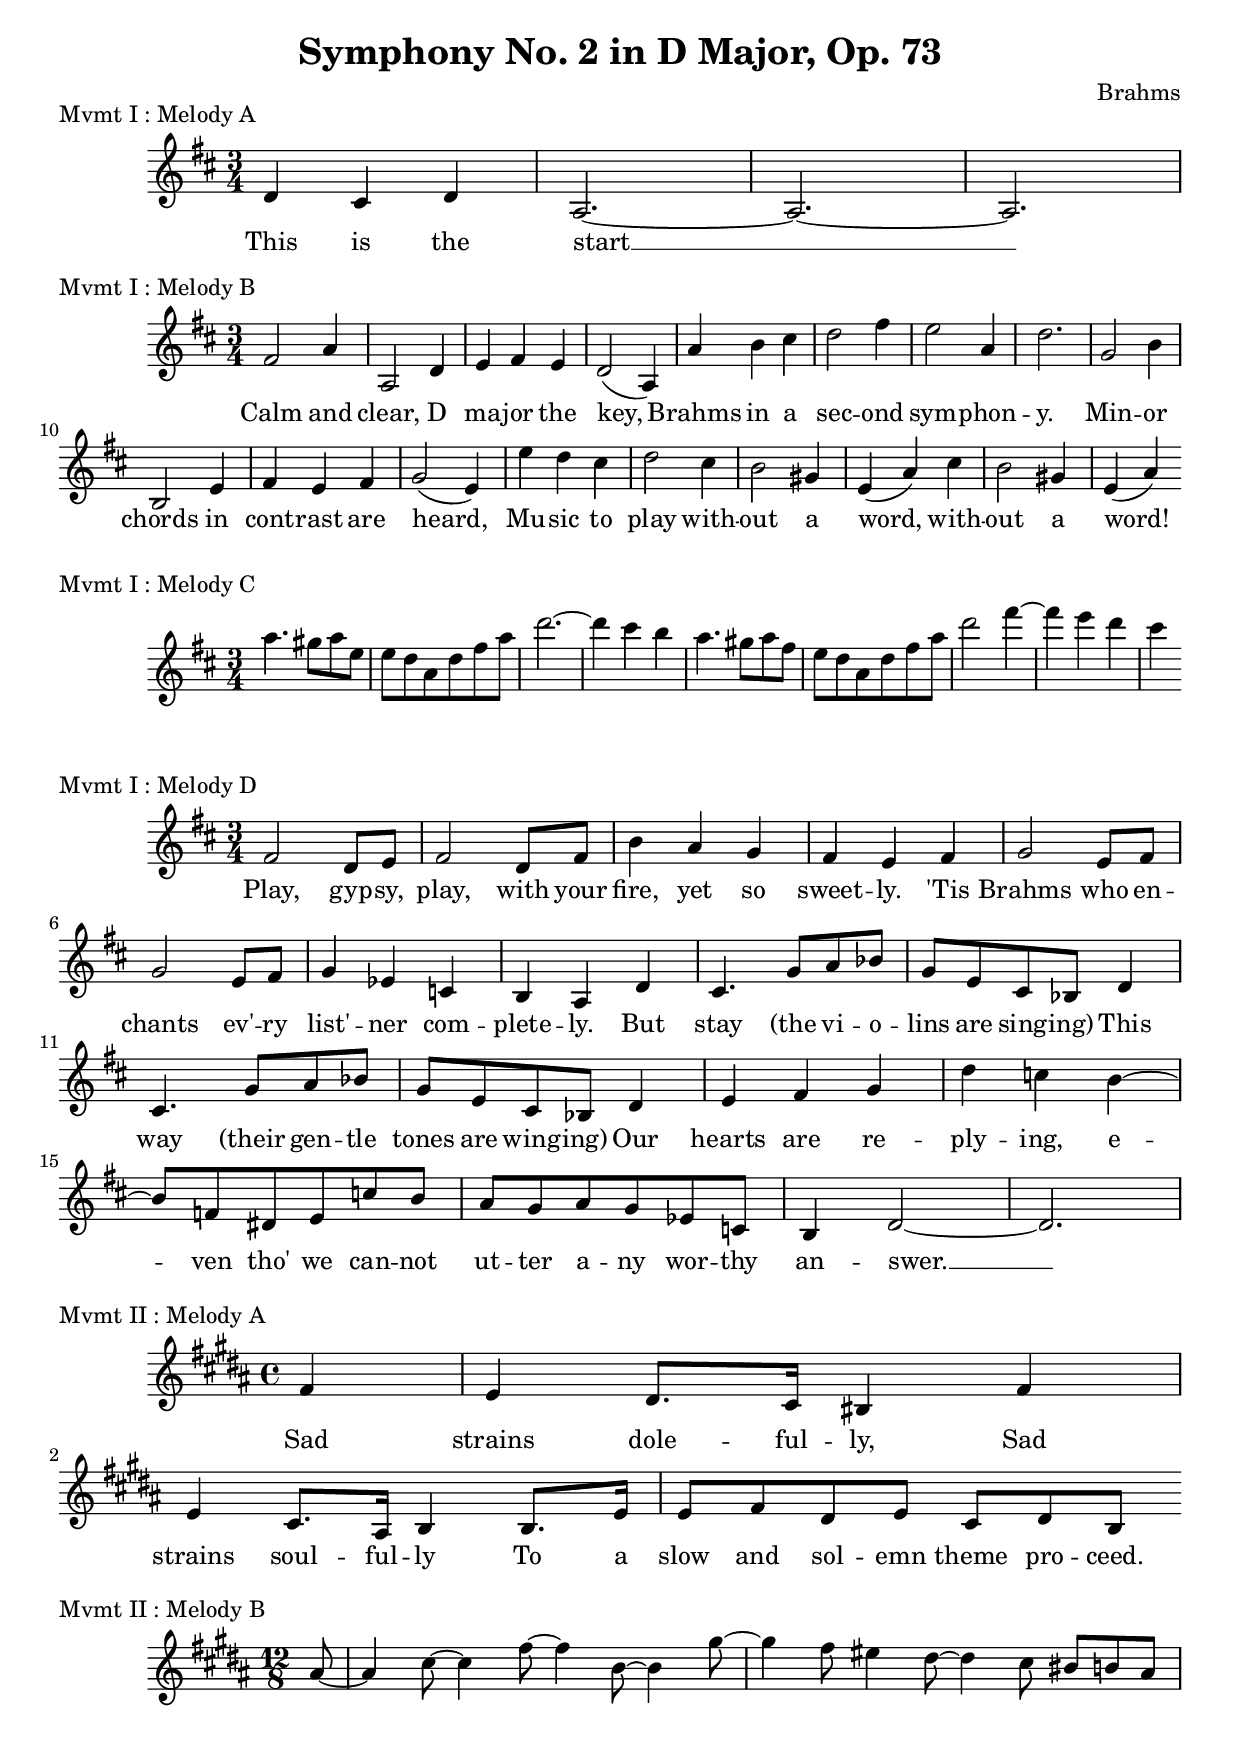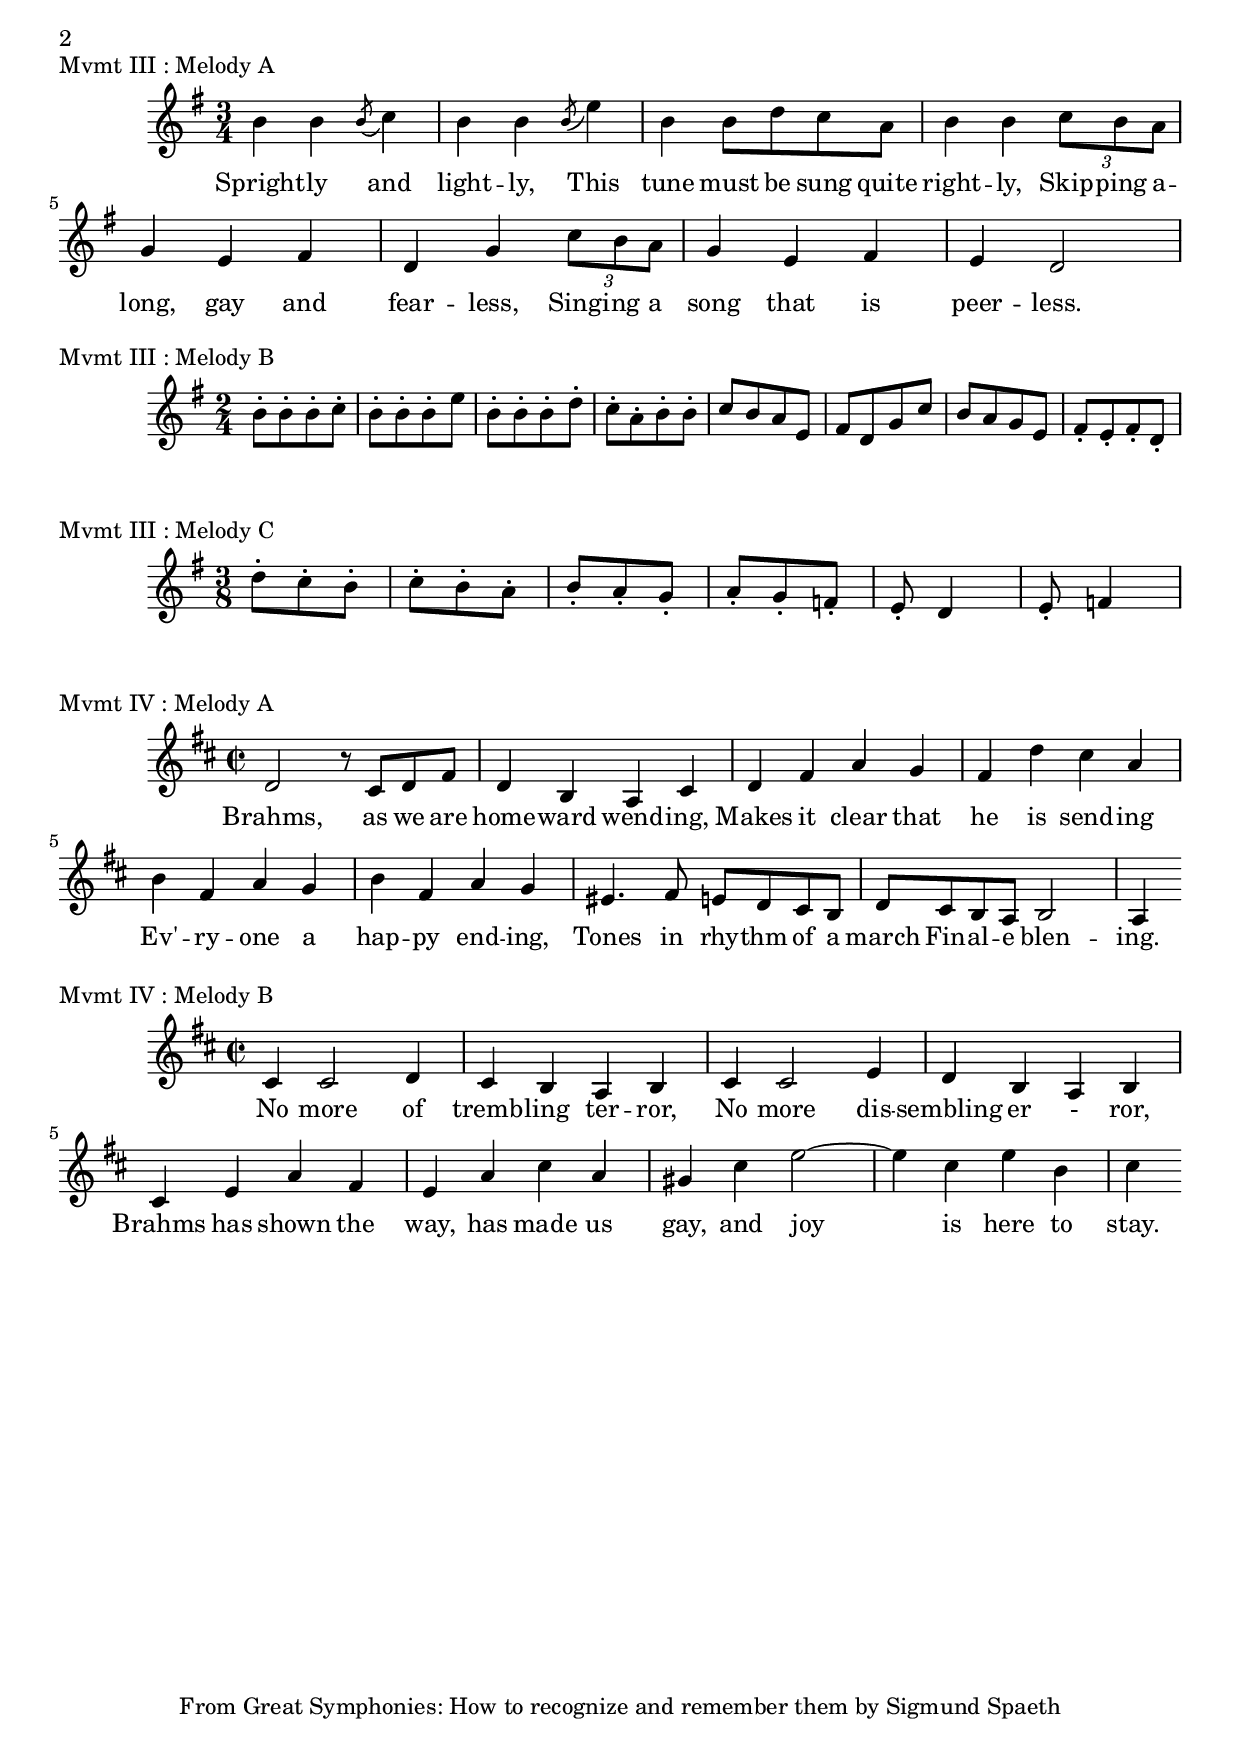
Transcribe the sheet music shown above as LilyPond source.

% Brahms 'Symphony No. 2 in D Major, Op. 73'
\version "2.18.2"
% Movement I Melody A {{{
melody_ia = <<
    \relative c' {
        \clef "treble"
        \key d \major
        \time 3/4
        d4 cis d |
        a2.~ |
        a2.~ |
        a2.
    }
    \addlyrics {
        This is the start __
    }
>> % }}}

% Movement I Melody B {{{
melody_ib = <<
    \relative c' {
        \clef "treble"
        \key d \major
        \time 3/4
        fis2 a4 |
        a,2 d4 |
        e4 fis e |
        d2( a4) |
        a'4 b cis |
        d2 fis4 |
        e2 a,4 |
        d2. |
        g,2 b4 |
        b,2 e4 |
        fis4 e fis |
        g2( e4) |
        e'4 d cis |
        d2 cis4 |
        b2 gis4 |
        e4( a) cis |
        b2 gis4 |
        e4( a4)
    }
    \addlyrics {
        Calm and clear, D ma -- jor the key,
        Brahms in a sec -- ond sym -- phon -- y.
        Min -- or chords in cont -- rast are heard,
        Mu -- sic to play with -- out a word,
        with -- out a word!
    }
>> % }}}

% Movement I Melody C {{{
melody_ic = <<
    \relative c''' {
        \clef "treble"
        \key d \major
        \time 3/4
        a4. gis8 a e |
        e8 d a d fis a |
        d2.~ |
        d4 cis b |
        a4. gis8 a fis |
        e8 d a d fis a |
        d2 fis4~ |
        fis4 e d |
        cis4
    }
    \addlyrics {}
>> % }}}

% Movement I Melody D {{{
melody_id = <<
    \relative c' {
        \clef "treble"
        \key d \major
        \time 3/4
        fis2 d8 e |
        fis2 d8 fis |
        b4 a g |
        fis4 e fis |
        g2 e8 fis |
        g2 e8 fis |
        g4 ees c |
        b4 a d |
        cis4. g'8 a bes |
        g8 e cis bes d4 |
        cis4. g'8 a bes |
        g8 e cis bes d4 |
        e4 fis g |
        d'4 c b~ |
        b8 f dis e c' b |
        a8 g a g ees c |
        b4 d2~ |
        d2. |
    }
    \addlyrics {
        Play, gyp -- sy, play, with your fire,
        yet so sweet -- ly.
        'Tis Brahms who en -- chants
        ev' -- ry list' -- ner com -- plete -- ly.
        But stay (the vi -- o -- lins are sing -- ing)
        This way (their gen -- tle tones are wing -- ing)
        Our hearts are re -- ply -- ing,
        e -- ven tho' we can -- not ut -- ter
        a -- ny wor -- thy an -- swer. __
    }
>> % }}}

% Movement II Melody A {{{
melody_iia = <<
    \relative c' {
        \clef "treble"
        \key b \major
        \time 4/4
        \partial 4 fis4 |
        e4 dis8. cis16 bis4 fis' |
        e4 cis8. ais16 b4 b8. e16 |
        e8[ fis dis e] cis[ dis b]
    }
    \addlyrics {
        Sad strains dole -- ful -- ly,
        Sad strains soul -- ful -- ly
        To a slow and sol -- emn theme pro -- ceed.
    }
>> % }}}

% Movement II Melody B {{{
melody_iib = <<
    \relative c'' {
        \clef "treble"
        \key b \major
        \time 12/8
        \partial 8 ais8~ |
        ais4 cis8~ cis4 fis8~ fis4 b,8~ b4 gis'8~ |
        gis4 fis8 eis4 dis8~ dis4 cis8 bis8 b ais |
    }
    \addlyrics {}
>> % }}}

% Movement III Melody A {{{
melody_iiia = <<
    \relative c'' {
        \clef "treble"
        \key g \major
        \time 3/4
        b4 b \slashedGrace{b8(} c4) |
        b4 b \slashedGrace{b8(} e4) |
        b4 b8 d c a |
        b4 b \tuplet 3/2 {c8 b a} |
        g4 e fis |
        d4 g \tuplet 3/2 {c8 b a} |
        g4 e fis |
        e4 d2 |
    }
    \addlyrics {
        Spright -- ly and light -- ly,
        This tune must be sung quite right -- ly,
        Skip -- ping a -- long, gay and fear -- less,
        Sing -- ing a song that is peer -- less.
    }
>> % }}}

% Movement III Melody B {{{
melody_iiib = <<
    \relative c'' {
        \clef "treble"
        \key g \major
        \time 2/4
        b8[-. b-. b-. c]-. |
        b8[-. b-. b-. e] |
        b8[-. b-. b-. d]-. |
        c8[-. a-. b-. b]-. |
        c8[ b a e] |
        fis8[ d g c] |
        b8[ a g e] |
        fis8[-. e-. fis-. d]-. |
    }
    \addlyrics {}
>> % }}}

% Movement III Melody C {{{
melody_iiic = <<
    \relative c'' {
        \clef "treble"
        \key g \major
        \time 3/8
        d8-. c-. b-. |
        c8-. b-. a-. |
        b8-. a-. g-. |
        a8-. g-. f-. |
        e8-. d4 |
        e8-. f4 |
    }
    \addlyrics {}
>> % }}}

% Movement IV Melody A {{{
melody_iva = <<
    \relative c' {
        \clef "treble"
        \key d \major
        \time 2/2
        d2 r8 cis8 d fis |
        d4 b a cis |
        d4 fis a g |
        fis4 d' cis a |
        b4 fis a g |
        b4 fis a g |
        eis4. fis8 e d cis b |
        d8 cis b a b2 |
        a4
    }
    \addlyrics {
        Brahms, as we are home -- ward wend -- ing,
        Makes it clear that he is send -- ing
        Ev' -- ry -- one a hap -- py end -- ing,
        Tones in rhy -- thm of a march
        Fin -- al -- e blen -- ing.
    }
>> % }}}

% Movement IV Melody B {{{
melody_ivb = <<
    \relative c' {
        \clef "treble"
        \key d \major
        \time 2/2
        cis4 cis2 d4 |
        cis4 b a b |
        cis4 cis2 e4 |
        d4 b a b |
        cis4 e a fis |
        e4 a cis a |
        gis4 cis e2~ |
        e4 cis e b |
        cis
    }
    \addlyrics {
        No more of tremb -- ling ter -- ror,
        No more dis -- sembling er - ror,
        Brahms has shown the way,
        has made us gay, and joy is here to stay.
    }
>> % }}}


\header {
    title = "Symphony No. 2 in D Major, Op. 73"
    composer = "Brahms"
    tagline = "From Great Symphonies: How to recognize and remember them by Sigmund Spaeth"
}
\layout { ragged-right = ##f }

\score {
    \header {piece = "Mvmt I : Melody A"}
    \melody_ia
}

\score {
    \header {piece = "Mvmt I : Melody B"}
    \melody_ib
}

\score {
    \header {piece = "Mvmt I : Melody C"}
    \melody_ic
}

\score {
    \header {piece = "Mvmt I : Melody D"}
    \melody_id
}

\score {
    \header {piece = "Mvmt II : Melody A"}
    \melody_iia
}

\score {
    \header {piece = "Mvmt II : Melody B"}
    \melody_iib
}

\score {
    \header {piece = "Mvmt III : Melody A"}
    \melody_iiia
}

\score {
    \header {piece = "Mvmt III : Melody B"}
    \melody_iiib
}

\score {
    \header {piece = "Mvmt III : Melody C"}
    \melody_iiic
}

\score {
    \header {piece = "Mvmt IV : Melody A"}
    \melody_iva
}

\score {
    \header {piece = "Mvmt IV : Melody B"}
    \melody_ivb
}
